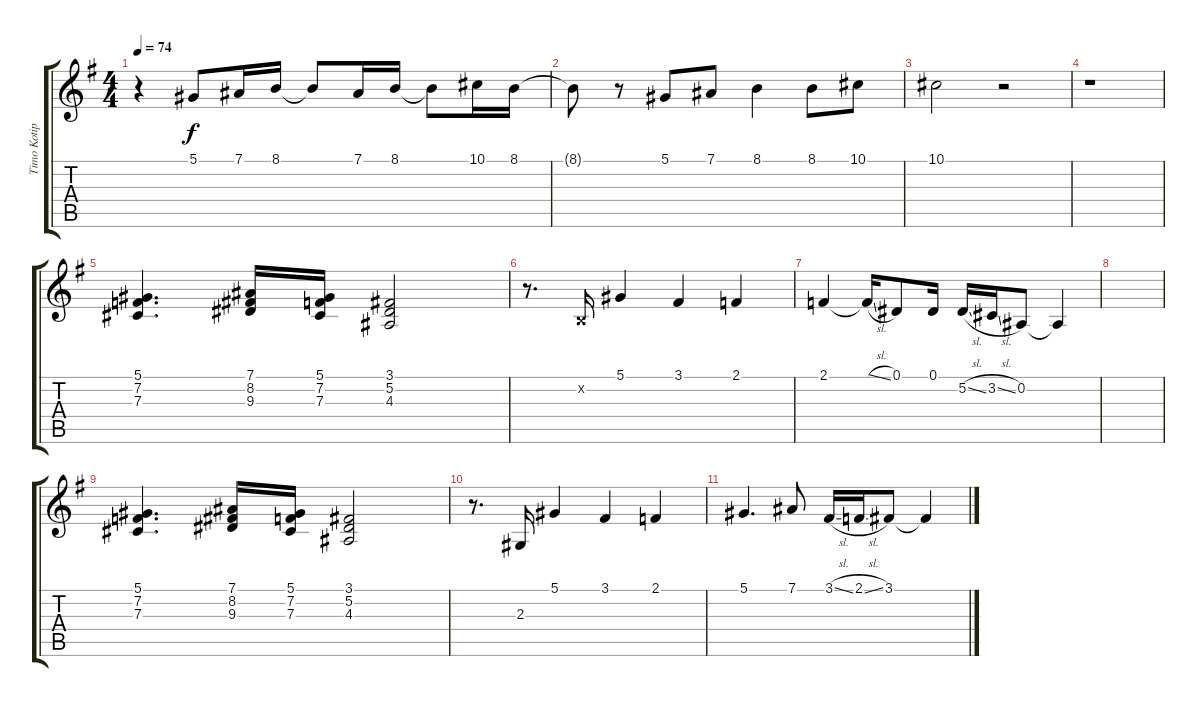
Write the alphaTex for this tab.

\track ("Timo Kotipelto" "Timo Kotip") {instrument choiraahs}
\staff {score tabs}
\tuning (Eb4 Bb3 Gb3 Db3 Ab2 Eb2) {hide}
\ts (4 4)
\tempo 74
\clef g2
\ks g
r.4{dy f} 5.1.8 7.1.16 8.1.16 8.1{t}.8 7.1.16 8.1.16 8.1{t}.8 10.1.16 8.1.16 |
8.1{t}.8 r.8 5.1.8 7.1.8 8.1.4 8.1.8 10.1.8 |
10.1.2 r.2 |
r.1 |
(5.1 7.2 7.3).4{d} (7.1 8.2 9.3).16 (5.1 7.2 7.3).16 (3.1 5.2 4.3).2 |
r.8{d} 1.2{x}.16 5.1.4 3.1.4 2.1.4 |
2.1.4 2.1{sl t}.16 0.1.8 0.1.16 5.2{sl}.16 3.2{sl}.16 0.2.8 0.2{t}.4 |
|
(5.1 7.2 7.3).4{d} (7.1 8.2 9.3).16 (5.1 7.2 7.3).16 (3.1 5.2 4.3).2 |
r.8{d} 2.3.16 5.1.4 3.1.4 2.1.4 |
5.1.4{d} 7.1.8 3.1{sl}.16 2.1{sl}.16 3.1.8 3.1{t}.4
